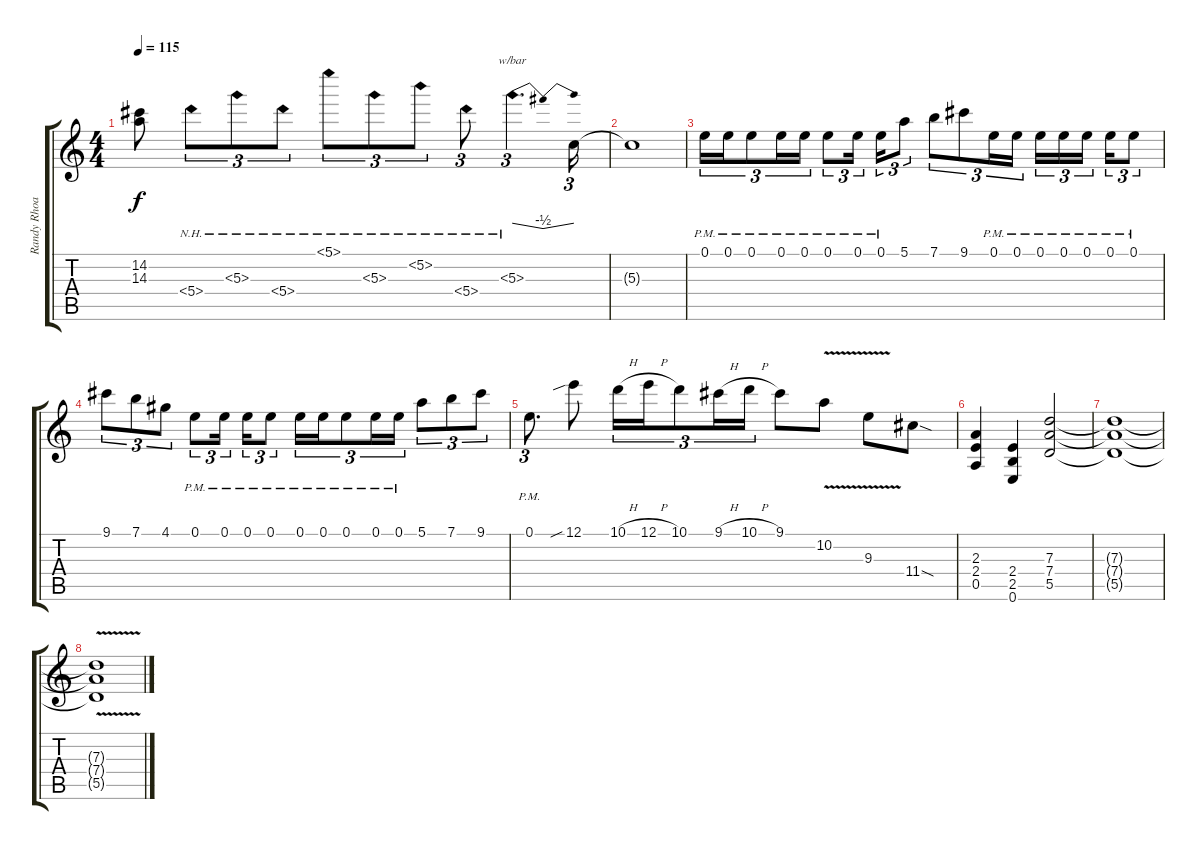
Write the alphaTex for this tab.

\track ("Randy Rhoads" "Randy Rhoa") {instrument overdrivenguitar}
\staff {score tabs}
\tuning (E4 B3 G3 D3 A2 E2) {hide}
\ts (4 4)
\tempo 115
\clef g2
\ks c
(14.2{t} 14.3{t}).8{dy f} 5.4{nh}.8{tu (3 2)} 5.3{nh}.8{tu (3 2)} 5.4{nh}.8{tu (3 2)} 5.1{nh}.8{tu (3 2)} 5.3{nh}.8{tu (3 2)} 5.2{nh}.8{tu (3 2)} 5.4{nh}.8{tu (3 2)} 5.3{nh}.4{d tu (3 2) tbe (dip default 0 0 30 -2 60 0)} 5.3{t}.16{tu (3 2)} |
5.3{t}.1 |
0.1{pm}.16{tu (3 2)} 0.1{pm}.16{tu (3 2)} 0.1{pm}.8{tu (3 2)} 0.1{pm}.16{tu (3 2)} 0.1{pm}.16{tu (3 2)} 0.1{pm}.8{tu (3 2)} 0.1{pm}.16{tu (3 2) beam splitsecondary} 0.1{pm}.16{tu (3 2)} 5.1.8{tu (3 2)} 7.1.8{tu (3 2)} 9.1.8{tu (3 2)} 0.1{pm}.16{tu (3 2)} 0.1{pm}.16{tu (3 2)} 0.1{pm}.16{tu (3 2)} 0.1{pm}.16{tu (3 2)} 0.1{pm}.16{tu (3 2) beam splitsecondary} 0.1{pm}.16{tu (3 2)} 0.1{pm}.8{tu (3 2)} |
9.1.8{tu (3 2)} 7.1.8{tu (3 2)} 4.1.8{tu (3 2)} 0.1{pm}.8{tu (3 2)} 0.1{pm}.16{tu (3 2) beam splitsecondary} 0.1{pm}.16{tu (3 2)} 0.1{pm}.8{tu (3 2)} 0.1{pm}.16{tu (3 2)} 0.1{pm}.16{tu (3 2)} 0.1{pm}.8{tu (3 2)} 0.1{pm}.16{tu (3 2)} 0.1{pm}.16{tu (3 2)} 5.1.8{tu (3 2)} 7.1.8{tu (3 2)} 9.1.8{tu (3 2)} |
0.1{pm}.8{d tu (3 2)} 12.1{sib}.8 10.1{h}.16{tu (3 2)} 12.1{h}.16{tu (3 2)} 10.1.8{tu (3 2)} 9.1{h}.16{tu (3 2)} 10.1{h}.16{tu (3 2)} 9.1.8 10.2{v}.8 9.3{v}.8 11.4{sod}.8 |
(2.3 2.4 0.5).4 (2.4 2.5 0.6).4 (7.3 7.4 5.5).2 |
(7.3{t} 7.4{t} 5.5{t}).1 |
(7.3{v t} 7.4{v t} 5.5{v t}).1
